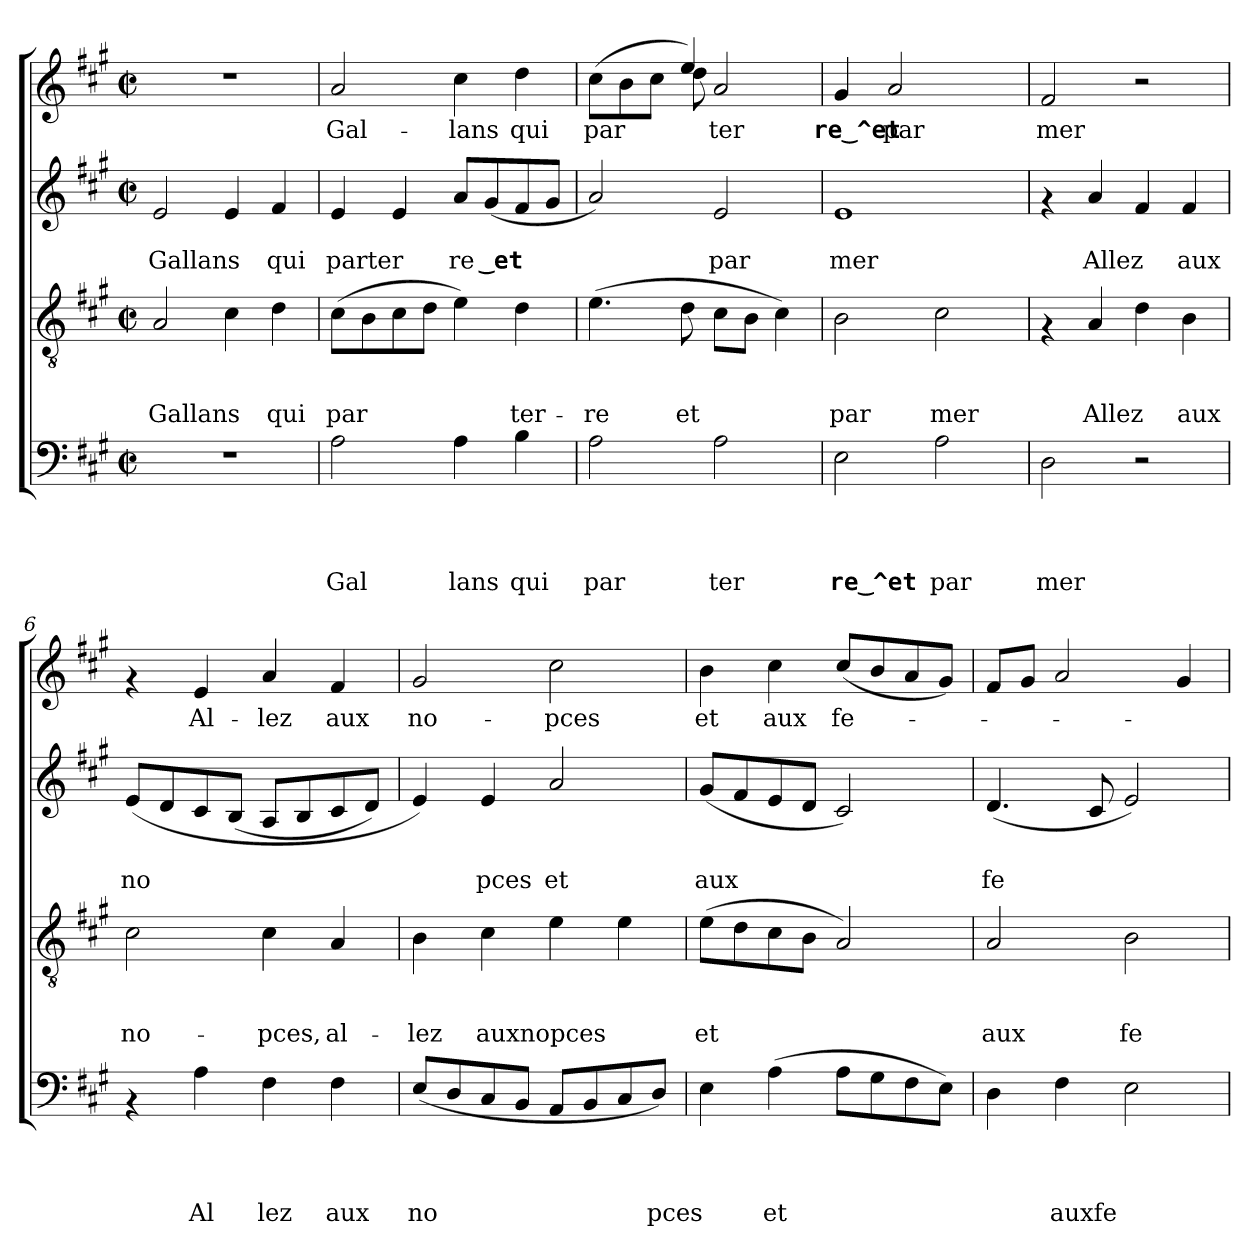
**kern	**text	**text	**text	**text	**kern	**text	**text	**text	**kern	**text	**text	**kern	**text
*part4	*part4	*part4	*part4	*part4	*part3	*part3	*part3	*part3	*part2	*part2	*part2	*part1	*part1
*staff4	*staff4	*staff4	*staff4	*staff4	*staff3	*staff3	*staff3	*staff3	*staff2	*staff2	*staff2	*staff1	*staff1
*clefF4	*	*	*	*	*clefGv2	*	*	*	*clefG2	*	*	*clefG2	*
*k[f#c#g#]	*	*	*	*	*k[f#c#g#]	*	*	*	*k[f#c#g#]	*	*	*k[f#c#g#]	*
*A:	*	*	*	*	*A:	*	*	*	*A:	*	*	*A:	*
*M2/2	*	*	*	*	*M2/2	*	*	*	*M2/2	*	*	*M2/2	*
*met(c|)	*	*	*	*	*met(c|)	*	*	*	*met(c|)	*	*	*met(c|)	*
=1	=1	=1	=1	=1	=1	=1	=1	=1	=1	=1	=1	=1	=1
!	!	!	!	!	!	!	!	!LO:LY:b	!	!	!LO:LY:b	!	!
1r	.	.	.	.	2A/	.	.	Gallans	2e/	.	Gallans	1r	.
.	.	.	.	.	4c#\	.	.	.	4e/	.	.	.	.
!	!	!	!	!	!	!	!	!LO:LY:b	!	!	!LO:LY:b	!	!
.	.	.	.	.	4d\	.	.	qui	4f#/	.	qui	.	.
=2	=2	=2	=2	=2	=2	=2	=2	=2	=2	=2	=2	=2	=2
!	!	!	!	!LO:LY:b	!	!	!	!LO:LY:b	!	!	!LO:LY:b	!	!LO:LY:b
2A\	.	.	.	Gal	(>8c#\L	.	.	par	4e/	.	parter	2a/	Gal-
.	.	.	.	.	8B\	.	.	.	.	.	.	.	.
.	.	.	.	.	8c#\	.	.	.	4e/	.	.	.	.
.	.	.	.	.	8d\J	.	.	.	.	.	.	.	.
!	!	!	!	!LO:LY:b	!	!	!	!	!	!	!LO:LY:b	!	!LO:LY:b
4A\	.	.	.	lans	4e\)	.	.	.	8a/L	.	re	4cc#\	-lans
!	!	!	!	!	!	!	!	!	!	!	!LO:LY:b	!	!
.	.	.	.	.	.	.	.	.	(<8g#/	.	‿et	.	.
!	!	!	!	!LO:LY:b	!	!	!	!LO:LY:b	!	!	!	!	!LO:LY:b
4B\	.	.	.	qui	4d\	.	.	ter-	8f#/	.	.	4dd\	qui
.	.	.	.	.	.	.	.	.	8g#/J	.	.	.	.
=3	=3	=3	=3	=3	=3	=3	=3	=3	=3	=3	=3	=3	=3
!	!	!	!	!LO:LY:b	!	!	!	!LO:LY:b	!	!	!	!	!LO:LY:b
*	*	*	*	*	*	*	*	*	*	*	*	*^	*
2A\	.	.	.	par	(>4.e\	.	.	-re	2a/)	.	.	(>8cc#\L	4.ryy	par
.	.	.	.	.	.	.	.	.	.	.	.	8b\	.	.
.	.	.	.	.	.	.	.	.	.	.	.	8cc#\J	.	.
!	!	!	!	!	!	!	!	!LO:LY:b	!	!	!	!	!	!
.	.	.	.	.	8d\	.	.	et	.	.	.	4ee/)	8dd\	.
!	!	!	!	!LO:LY:b	!	!	!	!	!	!	!LO:LY:b	!	!	!LO:LY:b
2A\	.	.	.	ter	8c#\L	.	.	.	2e/	.	par	.	2a/	ter-
.	.	.	.	.	8B\J	.	.	.	.	.	.	4.ryy	.	.
.	.	.	.	.	4c#\)	.	.	.	.	.	.	.	.	.
*	*	*	*	*	*	*	*	*	*	*	*	*v	*v	*
=4	=4	=4	=4	=4	=4	=4	=4	=4	=4	=4	=4	=4	=4
!	!	!	!	!LO:LY:b	!	!	!	!LO:LY:b	!	!	!LO:LY:b	!	!LO:LY:b
2E\	.	.	.	re‿^et	2B\	.	.	par	1e	.	mer	4g#/	-re‿^et
!	!	!	!	!	!	!	!	!	!	!	!	!	!LO:LY:b
.	.	.	.	.	.	.	.	.	.	.	.	2a/	par
!	!	!	!	!LO:LY:b	!	!	!	!LO:LY:b	!	!	!	!	!
2A\	.	.	.	par	2c#\	.	.	mer	.	.	.	.	.
.	.	.	.	.	.	.	.	.	.	.	.	4ryy	.
=5	=5	=5	=5	=5	=5	=5	=5	=5	=5	=5	=5	=5	=5
!	!	!	!	!LO:LY:b	!	!	!	!	!	!	!	!	!LO:LY:b
2D\	.	.	.	mer	4rF	.	.	.	4rf	.	.	2f#/	mer
!	!	!	!	!	!	!	!	!LO:LY:b	!	!	!LO:LY:b	!	!
.	.	.	.	.	4A/	.	.	Allez	4a/	.	Allez	.	.
2r	.	.	.	.	4d\	.	.	.	4f#/	.	.	2r	.
!	!	!	!	!	!	!	!	!LO:LY:b	!	!	!LO:LY:b	!	!
.	.	.	.	.	4B\	.	.	aux	4f#/	.	aux	.	.
=6	=6	=6	=6	=6	=6	=6	=6	=6	=6	=6	=6	=6	=6
!	!	!	!	!	!	!	!	!LO:LY:b	!	!	!LO:LY:b	!	!
4rAA	.	.	.	.	2c#\	.	.	no-	(<8e/L	.	no	4rf	.
.	.	.	.	.	.	.	.	.	8d/	.	.	.	.
!	!	!	!	!LO:LY:b	!	!	!	!	!	!	!	!	!LO:LY:b
4A\	.	.	.	Al	.	.	.	.	8c#/	.	.	4e/	Al-
.	.	.	.	.	.	.	.	.	(8B/J	.	.	.	.
!	!	!	!	!LO:LY:b	!	!	!	!LO:LY:b	!	!	!	!	!LO:LY:b
4F#\	.	.	.	lez	4c#\	.	.	-pces,	8A/L	.	.	4a/	-lez
.	.	.	.	.	.	.	.	.	8B/	.	.	.	.
!	!	!	!	!LO:LY:b	!	!	!	!LO:LY:b	!	!	!	!	!LO:LY:b
4F#\	.	.	.	aux	4A/	.	.	al-	8c#/	.	.	4f#/	aux
.	.	.	.	.	.	.	.	.	8d/J)	.	.	.	.
=7	=7	=7	=7	=7	=7	=7	=7	=7	=7	=7	=7	=7	=7
!	!	!	!	!LO:LY:b	!	!	!	!LO:LY:b	!	!	!	!	!LO:LY:b
(<8E/L	.	.	.	no	4B\	.	.	-lez	4e/)	.	.	2g#/	no-
8D/	.	.	.	.	.	.	.	.	.	.	.	.	.
!	!	!	!	!	!	!	!	!LO:LY:b	!	!	!LO:LY:b	!	!
8C#/	.	.	.	.	4c#\	.	.	auxnopces	4e/	.	pces	.	.
8BB/J	.	.	.	.	.	.	.	.	.	.	.	.	.
!	!	!	!	!	!	!	!	!	!	!	!LO:LY:b	!	!LO:LY:b
8AA/L	.	.	.	.	4e\	.	.	.	2a/	.	et	2cc#\	-pces
8BB/	.	.	.	.	.	.	.	.	.	.	.	.	.
8C#/	.	.	.	.	4e\	.	.	.	.	.	.	.	.
!	!	!	!	!LO:LY:b	!	!	!	!	!	!	!	!	!
8D/J)	.	.	.	pces	.	.	.	.	.	.	.	.	.
=8	=8	=8	=8	=8	=8	=8	=8	=8	=8	=8	=8	=8	=8
!	!	!	!	!	!	!	!	!LO:LY:b	!	!	!LO:LY:b	!	!LO:LY:b
4E\	.	.	.	.	(>8e\L	.	.	et	(<8g#/L	.	aux	4b\	et
.	.	.	.	.	8d\	.	.	.	8f#/	.	.	.	.
!	!	!	!	!LO:LY:b	!	!	!	!	!	!	!	!	!LO:LY:b
(>4A\	.	.	.	et	8c#\	.	.	.	8e/	.	.	4cc#\	aux
.	.	.	.	.	8B\J	.	.	.	8d/J	.	.	.	.
!	!	!	!	!	!	!	!	!	!	!	!	!	!LO:LY:b
8A\L	.	.	.	.	2A/)	.	.	.	2c#/)	.	.	(<8cc#/L	fe-
8G#\	.	.	.	.	.	.	.	.	.	.	.	8b/	.
8F#\	.	.	.	.	.	.	.	.	.	.	.	8a/	.
8E\J)	.	.	.	.	.	.	.	.	.	.	.	8g#/J)	.
!!LO:LB:g=z
=9	=9	=9	=9	=9	=9	=9	=9	=9	=9	=9	=9	=9	=9
!	!	!	!	!	!	!	!	!LO:LY:b	!	!	!LO:LY:b	!	!
4D\	.	.	.	.	2A/	.	.	aux	(<4.d/	.	fe	8f#/L	.
.	.	.	.	.	.	.	.	.	.	.	.	8g#/J	.
!	!	!	!	!LO:LY:b	!	!	!	!	!	!	!	!	!
4F#\	.	.	.	auxfe	.	.	.	.	.	.	.	2a/	.
.	.	.	.	.	.	.	.	.	8c#/	.	.	.	.
!	!	!	!	!	!	!	!	!LO:LY:b	!	!	!	!	!
2E\	.	.	.	.	2B\	.	.	fe	2e/)	.	.	.	.
.	.	.	.	.	.	.	.	.	.	.	.	4g#/	.
=	=	=	=	=	=	=	=	=	=	=	=	=	=
*-	*-	*-	*-	*-	*-	*-	*-	*-	*-	*-	*-	*-	*-
